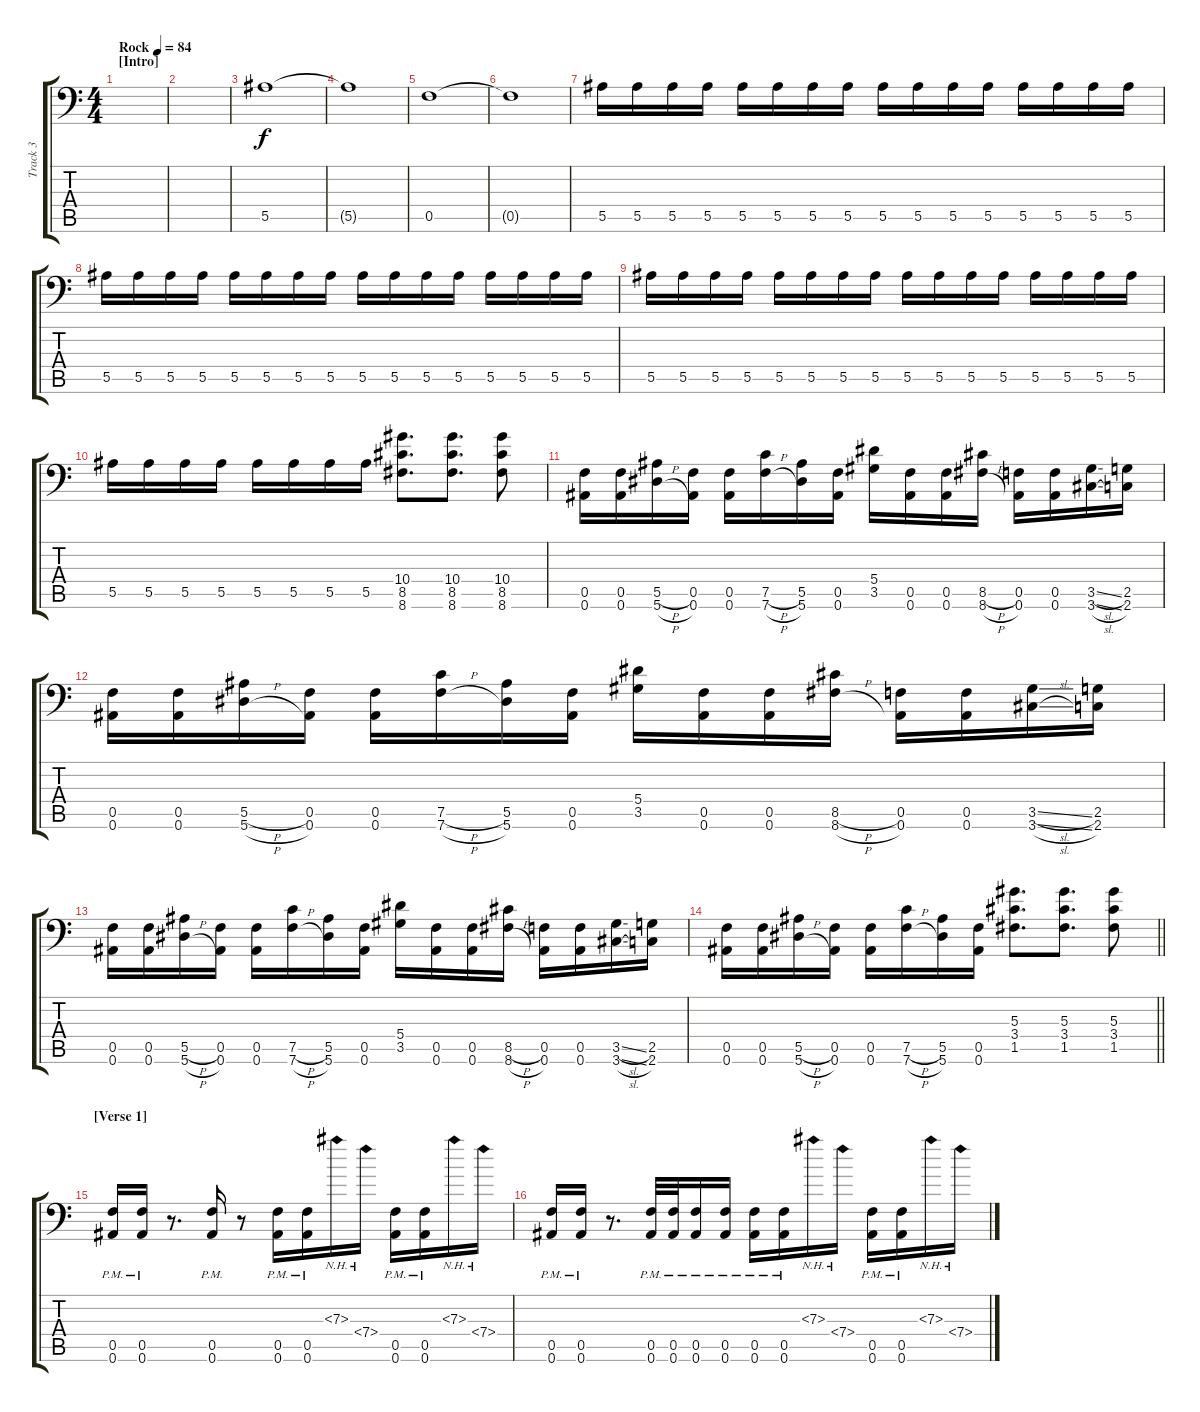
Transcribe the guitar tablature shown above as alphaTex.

\track ("Track 3" "Track 3") {instrument distortionguitar}
\staff {score tabs}
\tuning (C4 G3 Eb3 Bb2 F2 Bb1) {hide}
\ts (4 4)
\section ("" "[Intro]")
\tempo (84 "Rock")
\clef f4
\ks c
|
|
5.5.1{volume 9} |
5.5{t}.1 |
0.5.1 |
0.5{t}.1 |
5.5.16{volume 7} 5.5.16 5.5.16 5.5.16 5.5.16 5.5.16 5.5.16 5.5.16 5.5.16 5.5.16 5.5.16 5.5.16 5.5.16 5.5.16 5.5.16 5.5.16 |
5.5.16 5.5.16 5.5.16 5.5.16 5.5.16 5.5.16 5.5.16 5.5.16 5.5.16 5.5.16 5.5.16 5.5.16 5.5.16 5.5.16 5.5.16 5.5.16 |
5.5.16 5.5.16 5.5.16 5.5.16 5.5.16 5.5.16 5.5.16 5.5.16 5.5.16 5.5.16 5.5.16 5.5.16 5.5.16 5.5.16 5.5.16 5.5.16 |
5.5.16 5.5.16 5.5.16 5.5.16 5.5.16 5.5.16 5.5.16 5.5.16 (10.4 8.5 8.6).8{d volume 13} (10.4 8.5 8.6).8{d} (10.4 8.5 8.6).8 |
(0.5 0.6).16 (0.5 0.6).16 (5.5{h} 5.6{h}).16 (0.5 0.6).16 (0.5 0.6).16 (7.5{h} 7.6{h}).16 (5.5 5.6).16 (0.5 0.6).16 (5.4 3.5).16 (0.5 0.6).16 (0.5 0.6).16 (8.5{h} 8.6{h}).16 (0.5 0.6).16 (0.5 0.6).16 (3.5{sl} 3.6{sl}).16 (2.5 2.6).16 |
(0.5 0.6).16 (0.5 0.6).16 (5.5{h} 5.6{h}).16 (0.5 0.6).16 (0.5 0.6).16 (7.5{h} 7.6{h}).16 (5.5 5.6).16 (0.5 0.6).16 (5.4 3.5).16 (0.5 0.6).16 (0.5 0.6).16 (8.5{h} 8.6{h}).16 (0.5 0.6).16 (0.5 0.6).16 (3.5{sl} 3.6{sl}).16 (2.5 2.6).16 |
(0.5 0.6).16 (0.5 0.6).16 (5.5{h} 5.6{h}).16 (0.5 0.6).16 (0.5 0.6).16 (7.5{h} 7.6{h}).16 (5.5 5.6).16 (0.5 0.6).16 (5.4 3.5).16 (0.5 0.6).16 (0.5 0.6).16 (8.5{h} 8.6{h}).16 (0.5 0.6).16 (0.5 0.6).16 (3.5{sl} 3.6{sl}).16 (2.5 2.6).16 |
\barLineRight lightlight
(0.5 0.6).16 (0.5 0.6).16 (5.5{h} 5.6{h}).16 (0.5 0.6).16 (0.5 0.6).16 (7.5{h} 7.6{h}).16 (5.5 5.6).16 (0.5 0.6).16 (5.3 3.4 1.5).8{d} (5.3 3.4 1.5).8{d} (5.3 3.4 1.5).8 |
\section ("" "[Verse 1]")
(0.5{pm} 0.6{pm}).16 (0.5{pm} 0.6{pm}).16 r.8{d} (0.5{pm} 0.6{pm}).16 r.8 (0.5{pm} 0.6{pm}).16 (0.5{pm} 0.6{pm}).16 7.3{nh}.16 7.4{nh}.16 (0.5{pm} 0.6{pm}).16 (0.5{pm} 0.6{pm}).16 7.3{nh}.16 7.4{nh}.16 |
(0.5{pm} 0.6{pm}).16 (0.5{pm} 0.6{pm}).16 r.8{d} (0.5{pm} 0.6{pm}).32 (0.5{pm} 0.6{pm}).32 (0.5{pm} 0.6{pm}).16 (0.5{pm} 0.6{pm}).16 (0.5{pm} 0.6{pm}).16 (0.5{pm} 0.6{pm}).16 7.3{nh}.16 7.4{nh}.16 (0.5{pm} 0.6{pm}).16 (0.5{pm} 0.6{pm}).16 7.3{nh}.16 7.4{nh}.16
